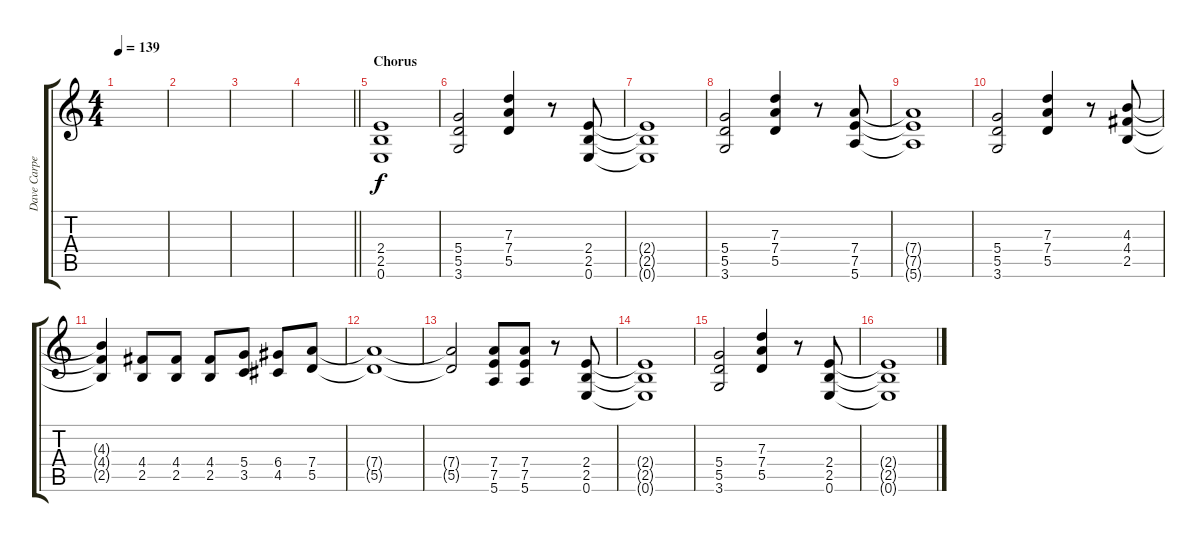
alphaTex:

\track ("Dave Carpenter" "Dave Carpe") {instrument overdrivenguitar}
\staff {score tabs}
\tuning (E4 B3 G3 D3 A2 E2) {hide}
\ts (4 4)
\tempo 139
\clef g2
\ks c
|
|
|
\barLineRight lightlight
|
\section ("" "Chorus")
(2.4 2.5 0.6).1{volume 13} |
(5.4 5.5 3.6).2 (7.3 7.4 5.5).4 r.8 (2.4 2.5 0.6).8 |
(2.4{t} 2.5{t} 0.6{t}).1 |
(5.4 5.5 3.6).2 (7.3 7.4 5.5).4 r.8 (7.4 7.5 5.6).8 |
(7.4{t} 7.5{t} 5.6{t}).1 |
(5.4 5.5 3.6).2 (7.3 7.4 5.5).4 r.8 (4.3 4.4 2.5).8 |
(4.3{t} 4.4{t} 2.5{t}).4 (4.4 2.5).8 (4.4 2.5).8 (4.4 2.5).8 (5.4 3.5).8 (6.4 4.5).8 (7.4 5.5).8 |
(7.4{t} 5.5{t}).1 |
(7.4{t} 5.5{t}).2 (7.4 7.5 5.6).8 (7.4 7.5 5.6).8 r.8 (2.4 2.5 0.6).8 |
(2.4{t} 2.5{t} 0.6{t}).1{volume 13} |
(5.4 5.5 3.6).2 (7.3 7.4 5.5).4 r.8 (2.4 2.5 0.6).8 |
(2.4{t} 2.5{t} 0.6{t}).1
